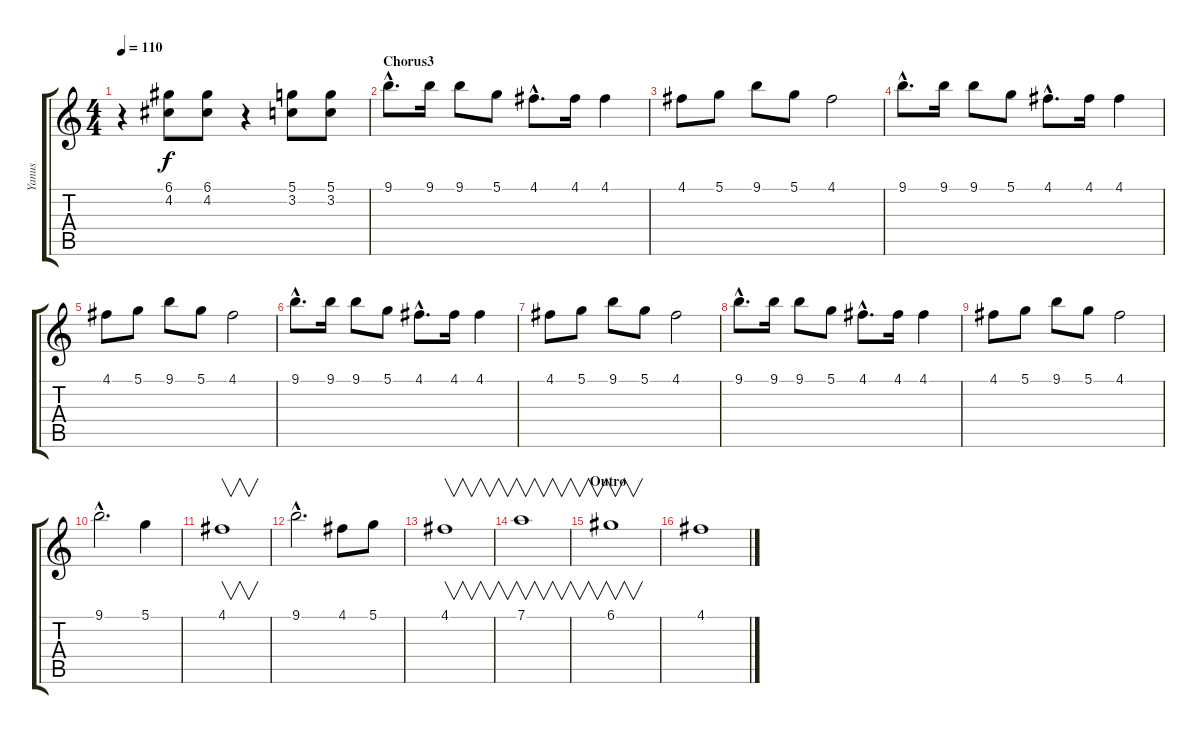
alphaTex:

\track ("Yanus" "Yanus") {instrument distortionguitar}
\staff {score tabs}
\tuning (D4 A3 F3 C3 G2 C2) {hide}
\ts (4 4)
\tempo 110
\clef g2
\ks c
r.4{dy f} (6.1 4.2).8 (6.1 4.2).8 r.4 (5.1 3.2).8 (5.1 3.2).8 |
\section ("" "Chorus3")
9.1{hac}.8{d} 9.1.16 9.1.8 5.1.8 4.1{hac}.8{d} 4.1.16 4.1.4 |
4.1.8 5.1.8 9.1.8 5.1.8 4.1.2 |
9.1{hac}.8{d} 9.1.16 9.1.8 5.1.8 4.1{hac}.8{d} 4.1.16 4.1.4 |
4.1.8 5.1.8 9.1.8 5.1.8 4.1.2 |
9.1{hac}.8{d} 9.1.16 9.1.8 5.1.8 4.1{hac}.8{d} 4.1.16 4.1.4 |
4.1.8 5.1.8 9.1.8 5.1.8 4.1.2 |
9.1{hac}.8{d} 9.1.16 9.1.8 5.1.8 4.1{hac}.8{d} 4.1.16 4.1.4 |
4.1.8 5.1.8 9.1.8 5.1.8 4.1.2 |
9.1{hac}.2{d} 5.1.4 |
4.1.1{v} |
9.1{hac}.2{d} 4.1.8 5.1.8 |
4.1.1{v} |
7.1.1{v} |
\section ("" "Outro")
6.1.1{v} |
4.1.1
